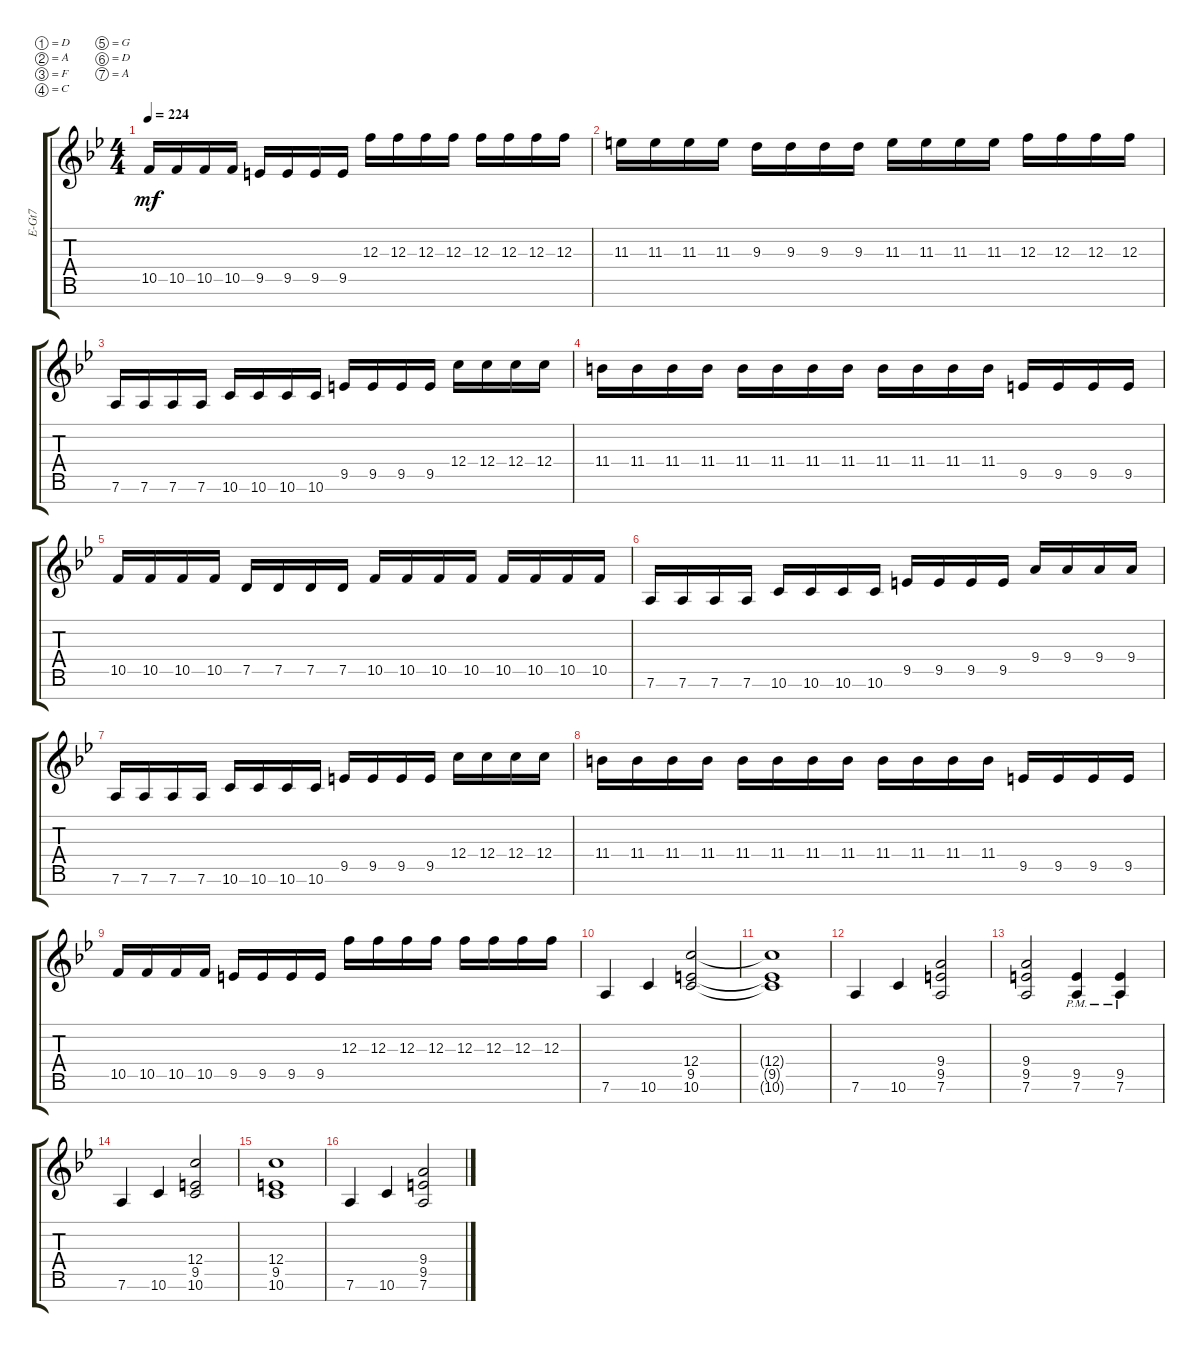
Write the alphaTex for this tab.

\defaultSystemsLayout 4
\bracketExtendMode groupsimilarinstruments
\otherSystemsTrackNameOrientation horizontal
\track ("Electric Guitar" "E-Gt7") {instrument distortionguitar}
\staff {score tabs}
\tuning (D4 A3 F3 C3 G2 D2 A1)
\ts (4 4)
\tempo 224
\clef g2
\ks bb
10.5{acc forcenatural}.16{dy mf beam Up} 10.5{acc forcenatural}.16{beam Up} 10.5{acc forcenatural}.16{beam Up} 10.5{acc forcenatural}.16{beam Up} 9.5{acc #}.16{beam Up} 9.5{acc #}.16{beam Up} 9.5{acc #}.16{beam Up} 9.5{acc #}.16{beam Up} 12.3{acc forcenatural}.16{beam Down} 12.3{acc forcenatural}.16{beam Down} 12.3{acc forcenatural}.16{beam Down} 12.3{acc forcenatural}.16{beam Down} 12.3{acc forcenatural}.16{beam Down} 12.3{acc forcenatural}.16{beam Down} 12.3{acc forcenatural}.16{beam Down} 12.3{acc forcenatural}.16{beam Down} |
11.3{acc #}.16{beam Down} 11.3{acc #}.16{beam Down} 11.3{acc #}.16{beam Down} 11.3{acc #}.16{beam Down} 9.3{acc forcenatural}.16{beam Down} 9.3{acc forcenatural}.16{beam Down} 9.3{acc forcenatural}.16{beam Down} 9.3{acc forcenatural}.16{beam Down} 11.3{acc #}.16{beam Down} 11.3{acc #}.16{beam Down} 11.3{acc #}.16{beam Down} 11.3{acc #}.16{beam Down} 12.3{acc forcenatural}.16{beam Down} 12.3{acc forcenatural}.16{beam Down} 12.3{acc forcenatural}.16{beam Down} 12.3{acc forcenatural}.16{beam Down} |
7.6{acc forcenatural}.16{beam Up} 7.6{acc forcenatural}.16{beam Up} 7.6{acc forcenatural}.16{beam Up} 7.6{acc forcenatural}.16{beam Up} 10.6{acc forcenatural}.16{beam Up} 10.6{acc forcenatural}.16{beam Up} 10.6{acc forcenatural}.16{beam Up} 10.6{acc forcenatural}.16{beam Up} 9.5{acc #}.16{beam Up} 9.5{acc #}.16{beam Up} 9.5{acc #}.16{beam Up} 9.5{acc #}.16{beam Up} 12.4{acc forcenatural}.16{beam Down} 12.4{acc forcenatural}.16{beam Down} 12.4{acc forcenatural}.16{beam Down} 12.4{acc forcenatural}.16{beam Down} |
11.4{acc #}.16{beam Down} 11.4{acc #}.16{beam Down} 11.4{acc #}.16{beam Down} 11.4{acc #}.16{beam Down} 11.4{acc #}.16{beam Down} 11.4{acc #}.16{beam Down} 11.4{acc #}.16{beam Down} 11.4{acc #}.16{beam Down} 11.4{acc #}.16{beam Down} 11.4{acc #}.16{beam Down} 11.4{acc #}.16{beam Down} 11.4{acc #}.16{beam Down} 9.5{acc #}.16{beam Up} 9.5{acc #}.16{beam Up} 9.5{acc #}.16{beam Up} 9.5{acc #}.16{beam Up} |
10.5{acc forcenatural}.16{beam Up} 10.5{acc forcenatural}.16{beam Up} 10.5{acc forcenatural}.16{beam Up} 10.5{acc forcenatural}.16{beam Up} 7.5{acc forcenatural}.16{beam Up} 7.5{acc forcenatural}.16{beam Up} 7.5{acc forcenatural}.16{beam Up} 7.5{acc forcenatural}.16{beam Up} 10.5{acc forcenatural}.16{beam Up} 10.5{acc forcenatural}.16{beam Up} 10.5{acc forcenatural}.16{beam Up} 10.5{acc forcenatural}.16{beam Up} 10.5{acc forcenatural}.16{beam Up} 10.5{acc forcenatural}.16{beam Up} 10.5{acc forcenatural}.16{beam Up} 10.5{acc forcenatural}.16{beam Up} |
7.6{acc forcenatural}.16{beam Up} 7.6{acc forcenatural}.16{beam Up} 7.6{acc forcenatural}.16{beam Up} 7.6{acc forcenatural}.16{beam Up} 10.6{acc forcenatural}.16{beam Up} 10.6{acc forcenatural}.16{beam Up} 10.6{acc forcenatural}.16{beam Up} 10.6{acc forcenatural}.16{beam Up} 9.5{acc #}.16{beam Up} 9.5{acc #}.16{beam Up} 9.5{acc #}.16{beam Up} 9.5{acc #}.16{beam Up} 9.4{acc forcenatural}.16{beam Up} 9.4{acc forcenatural}.16{beam Up} 9.4{acc forcenatural}.16{beam Up} 9.4{acc forcenatural}.16{beam Up} |
7.6{acc forcenatural}.16{beam Up} 7.6{acc forcenatural}.16{beam Up} 7.6{acc forcenatural}.16{beam Up} 7.6{acc forcenatural}.16{beam Up} 10.6{acc forcenatural}.16{beam Up} 10.6{acc forcenatural}.16{beam Up} 10.6{acc forcenatural}.16{beam Up} 10.6{acc forcenatural}.16{beam Up} 9.5{acc #}.16{beam Up} 9.5{acc #}.16{beam Up} 9.5{acc #}.16{beam Up} 9.5{acc #}.16{beam Up} 12.4{acc forcenatural}.16{beam Down} 12.4{acc forcenatural}.16{beam Down} 12.4{acc forcenatural}.16{beam Down} 12.4{acc forcenatural}.16{beam Down} |
11.4{acc #}.16{beam Down} 11.4{acc #}.16{beam Down} 11.4{acc #}.16{beam Down} 11.4{acc #}.16{beam Down} 11.4{acc #}.16{beam Down} 11.4{acc #}.16{beam Down} 11.4{acc #}.16{beam Down} 11.4{acc #}.16{beam Down} 11.4{acc #}.16{beam Down} 11.4{acc #}.16{beam Down} 11.4{acc #}.16{beam Down} 11.4{acc #}.16{beam Down} 9.5{acc #}.16{beam Up} 9.5{acc #}.16{beam Up} 9.5{acc #}.16{beam Up} 9.5{acc #}.16{beam Up} |
10.5{acc forcenatural}.16{beam Up} 10.5{acc forcenatural}.16{beam Up} 10.5{acc forcenatural}.16{beam Up} 10.5{acc forcenatural}.16{beam Up} 9.5{acc #}.16{beam Up} 9.5{acc #}.16{beam Up} 9.5{acc #}.16{beam Up} 9.5{acc #}.16{beam Up} 12.3{acc forcenatural}.16{beam Down} 12.3{acc forcenatural}.16{beam Down} 12.3{acc forcenatural}.16{beam Down} 12.3{acc forcenatural}.16{beam Down} 12.3{acc forcenatural}.16{beam Down} 12.3{acc forcenatural}.16{beam Down} 12.3{acc forcenatural}.16{beam Down} 12.3{acc forcenatural}.16{beam Down} |
7.6{acc forcenatural}.4{beam Up} 10.6{acc forcenatural}.4{beam Up} (10.6{acc forcenatural} 9.5{acc #} 12.4{acc forcenatural}).2{beam Up} |
(12.4{t acc forcenatural} 10.6{t acc forcenatural} 9.5{t acc #}).1{beam Up} |
7.6{acc forcenatural}.4{beam Up} 10.6{acc forcenatural}.4{beam Up} (7.6{acc forcenatural} 9.5{acc #} 9.4{acc forcenatural}).2{beam Up} |
(7.6{acc forcenatural} 9.5{acc #} 9.4{acc forcenatural}).2{beam Up} (7.6{pm acc forcenatural} 9.5{pm acc #}).4{beam Up} (7.6{pm acc forcenatural} 9.5{pm acc #}).4{beam Up} |
7.6{acc forcenatural}.4{beam Up} 10.6{acc forcenatural}.4{beam Up} (10.6{acc forcenatural} 9.5{acc #} 12.4{acc forcenatural}).2{beam Up} |
(10.6{acc forcenatural} 9.5{acc #} 12.4{acc forcenatural}).1{beam Up} |
7.6{acc forcenatural}.4{beam Up} 10.6{acc forcenatural}.4{beam Up} (7.6{acc forcenatural} 9.5{acc #} 9.4{acc forcenatural}).2{beam Up}
